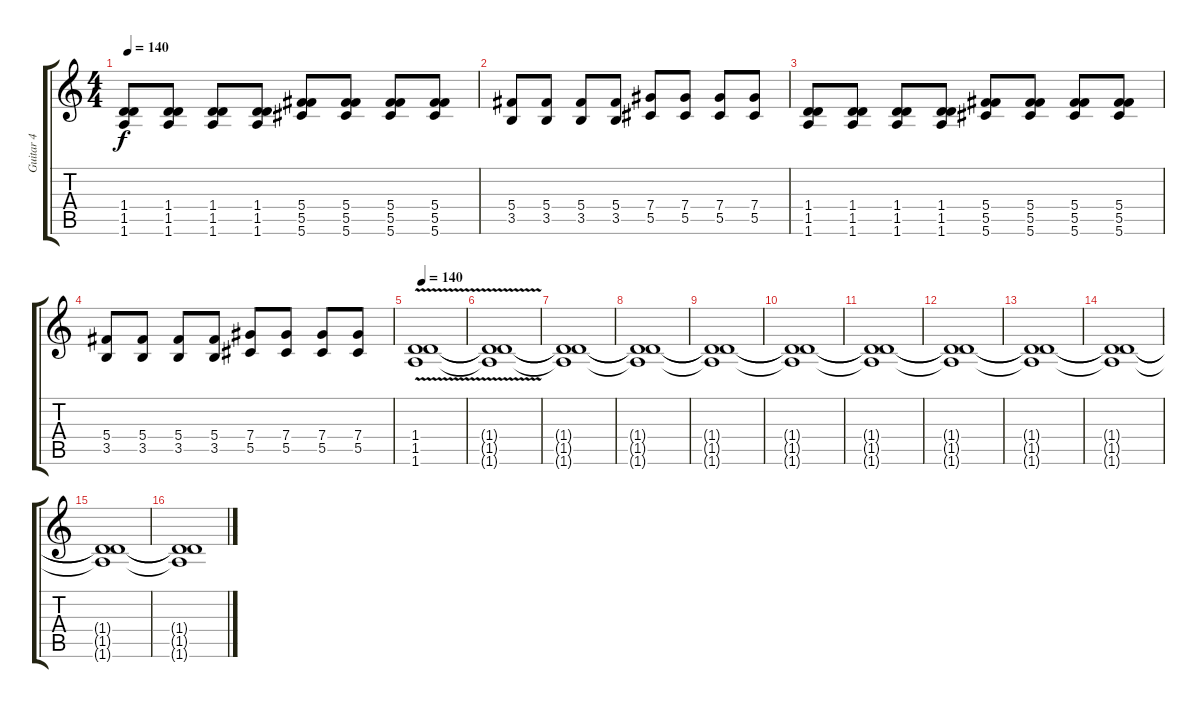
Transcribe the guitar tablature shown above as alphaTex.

\track ("Guitar 4" "Guitar 4") {instrument distortionguitar}
\staff {score tabs}
\tuning (Eb4 Bb3 Gb3 Db3 Ab2 Db3) {hide}
\ts (4 4)
\tempo 140
\clef g2
\ks c
(1.4 1.5 1.6).8{dy f} (1.4 1.5 1.6).8 (1.4 1.5 1.6).8 (1.4 1.5 1.6).8 (5.4 5.5 5.6).8 (5.4 5.5 5.6).8 (5.4 5.5 5.6).8 (5.4 5.5 5.6).8 |
(5.4 3.5).8 (5.4 3.5).8 (5.4 3.5).8 (5.4 3.5).8 (7.4 5.5).8 (7.4 5.5).8 (7.4 5.5).8 (7.4 5.5).8 |
(1.4 1.5 1.6).8 (1.4 1.5 1.6).8 (1.4 1.5 1.6).8 (1.4 1.5 1.6).8 (5.4 5.5 5.6).8 (5.4 5.5 5.6).8 (5.4 5.5 5.6).8 (5.4 5.5 5.6).8 |
(5.4 3.5).8 (5.4 3.5).8 (5.4 3.5).8 (5.4 3.5).8 (7.4 5.5).8 (7.4 5.5).8 (7.4 5.5).8 (7.4 5.5).8 |
\tempo 140
(1.4{v} 1.5 1.6).1{volume 12} |
(1.4{t} 1.5{t} 1.6{t}).1 |
(1.4{t} 1.5{t} 1.6{t}).1 |
(1.4{t} 1.5{t} 1.6{t}).1{volume 0} |
(1.4{t} 1.5{t} 1.6{t}).1 |
(1.4{t} 1.5{t} 1.6{t}).1 |
(1.4{t} 1.5{t} 1.6{t}).1 |
(1.4{t} 1.5{t} 1.6{t}).1 |
(1.4{t} 1.5{t} 1.6{t}).1 |
(1.4{t} 1.5{t} 1.6{t}).1 |
(1.4{t} 1.5{t} 1.6{t}).1 |
(1.4{t} 1.5{t} 1.6{t}).1{volume 0}
